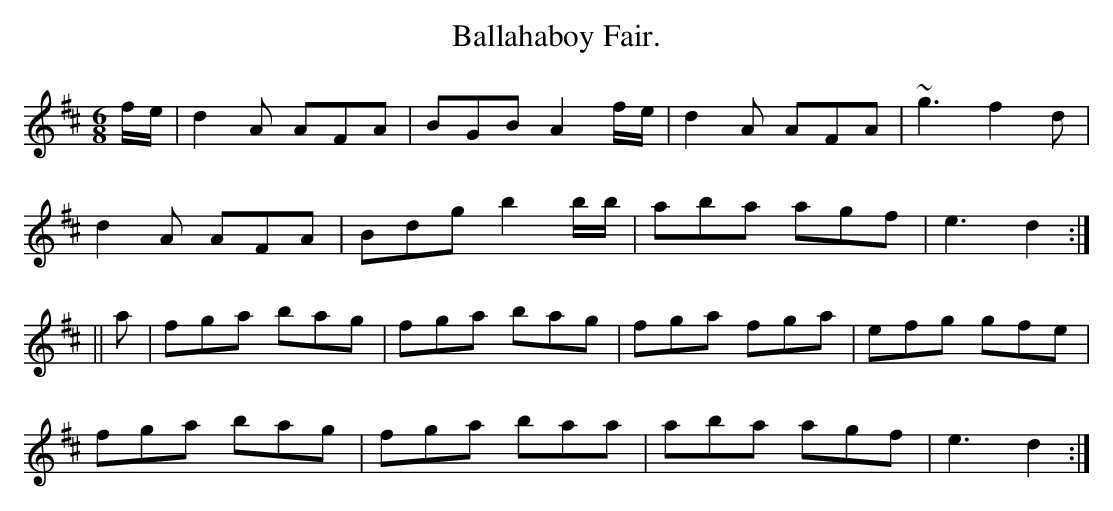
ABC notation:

X:1
T: Ballahaboy Fair.
M: 6/8
K: D
f/e/|d2 A AFA|BGB A2 f/e/|d2 A AFA|~g3 f2 d|
d2 A AFA|Bdg b2 b/b/|aba agf|e3 d2:|
||a|fga bag|fga bag|fga fga|efg gfe|
fga bag|fga baa|aba agf|e3 d2:|
